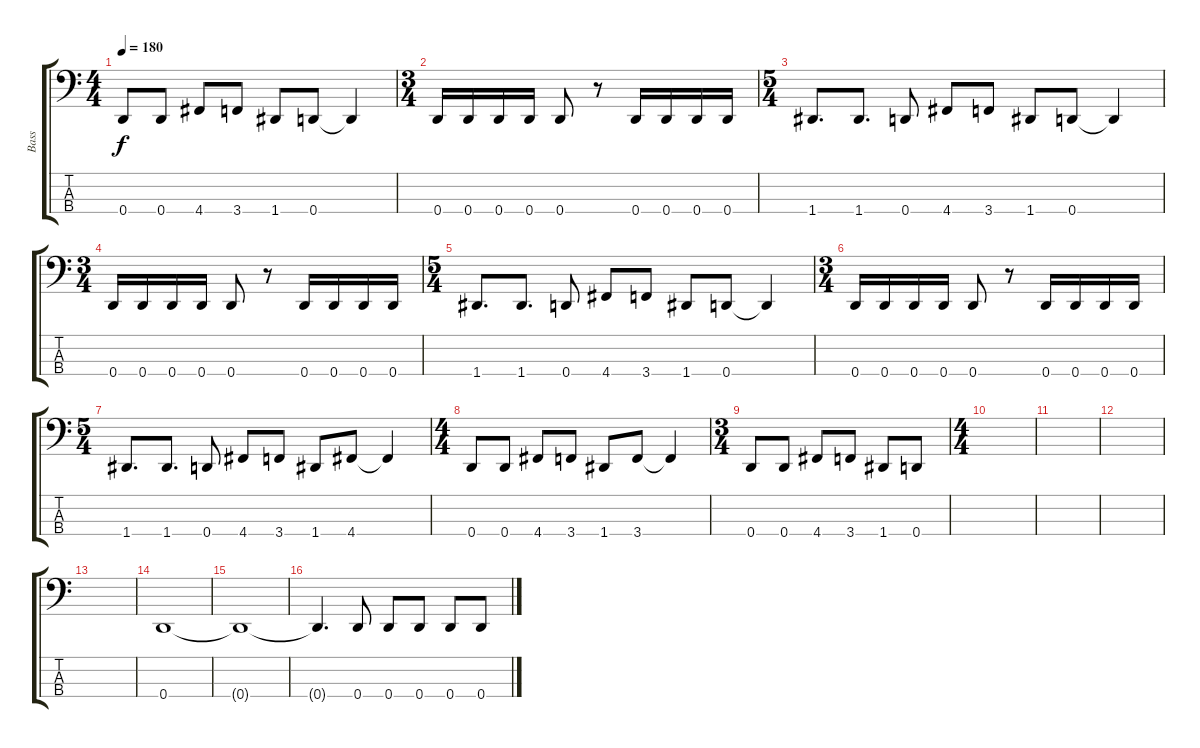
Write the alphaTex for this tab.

\track ("Bass" "Bass") {instrument electricbasspick}
\staff {score tabs}
\tuning (G2 D2 A1 D1) {hide}
\ts (4 4)
\tempo 180
\clef f4
\ks c
0.4.8{dy f} 0.4.8 4.4.8 3.4.8 1.4.8 0.4.8 0.4{t}.4 |
\ts (3 4)
0.4.16 0.4.16 0.4.16 0.4.16 0.4.8 r.8 0.4.16 0.4.16 0.4.16 0.4.16 |
\ts (5 4)
1.4.8{d} 1.4.8{d} 0.4.8 4.4.8 3.4.8 1.4.8 0.4.8 0.4{t}.4 |
\ts (3 4)
0.4.16 0.4.16 0.4.16 0.4.16 0.4.8 r.8 0.4.16 0.4.16 0.4.16 0.4.16 |
\ts (5 4)
1.4.8{d} 1.4.8{d} 0.4.8 4.4.8 3.4.8 1.4.8 0.4.8 0.4{t}.4 |
\ts (3 4)
0.4.16 0.4.16 0.4.16 0.4.16 0.4.8 r.8 0.4.16 0.4.16 0.4.16 0.4.16 |
\ts (5 4)
1.4.8{d} 1.4.8{d} 0.4.8 4.4.8 3.4.8 1.4.8 4.4.8 4.4{t}.4 |
\ts (4 4)
0.4.8 0.4.8 4.4.8 3.4.8 1.4.8 3.4.8 3.4{t}.4 |
\ts (3 4)
0.4.8 0.4.8 4.4.8 3.4.8 1.4.8 0.4.8 |
\ts (4 4)
|
|
|
|
0.4.1 |
0.4{t}.1 |
0.4{t}.4{d} 0.4.8 0.4.8 0.4.8 0.4.8 0.4.8
